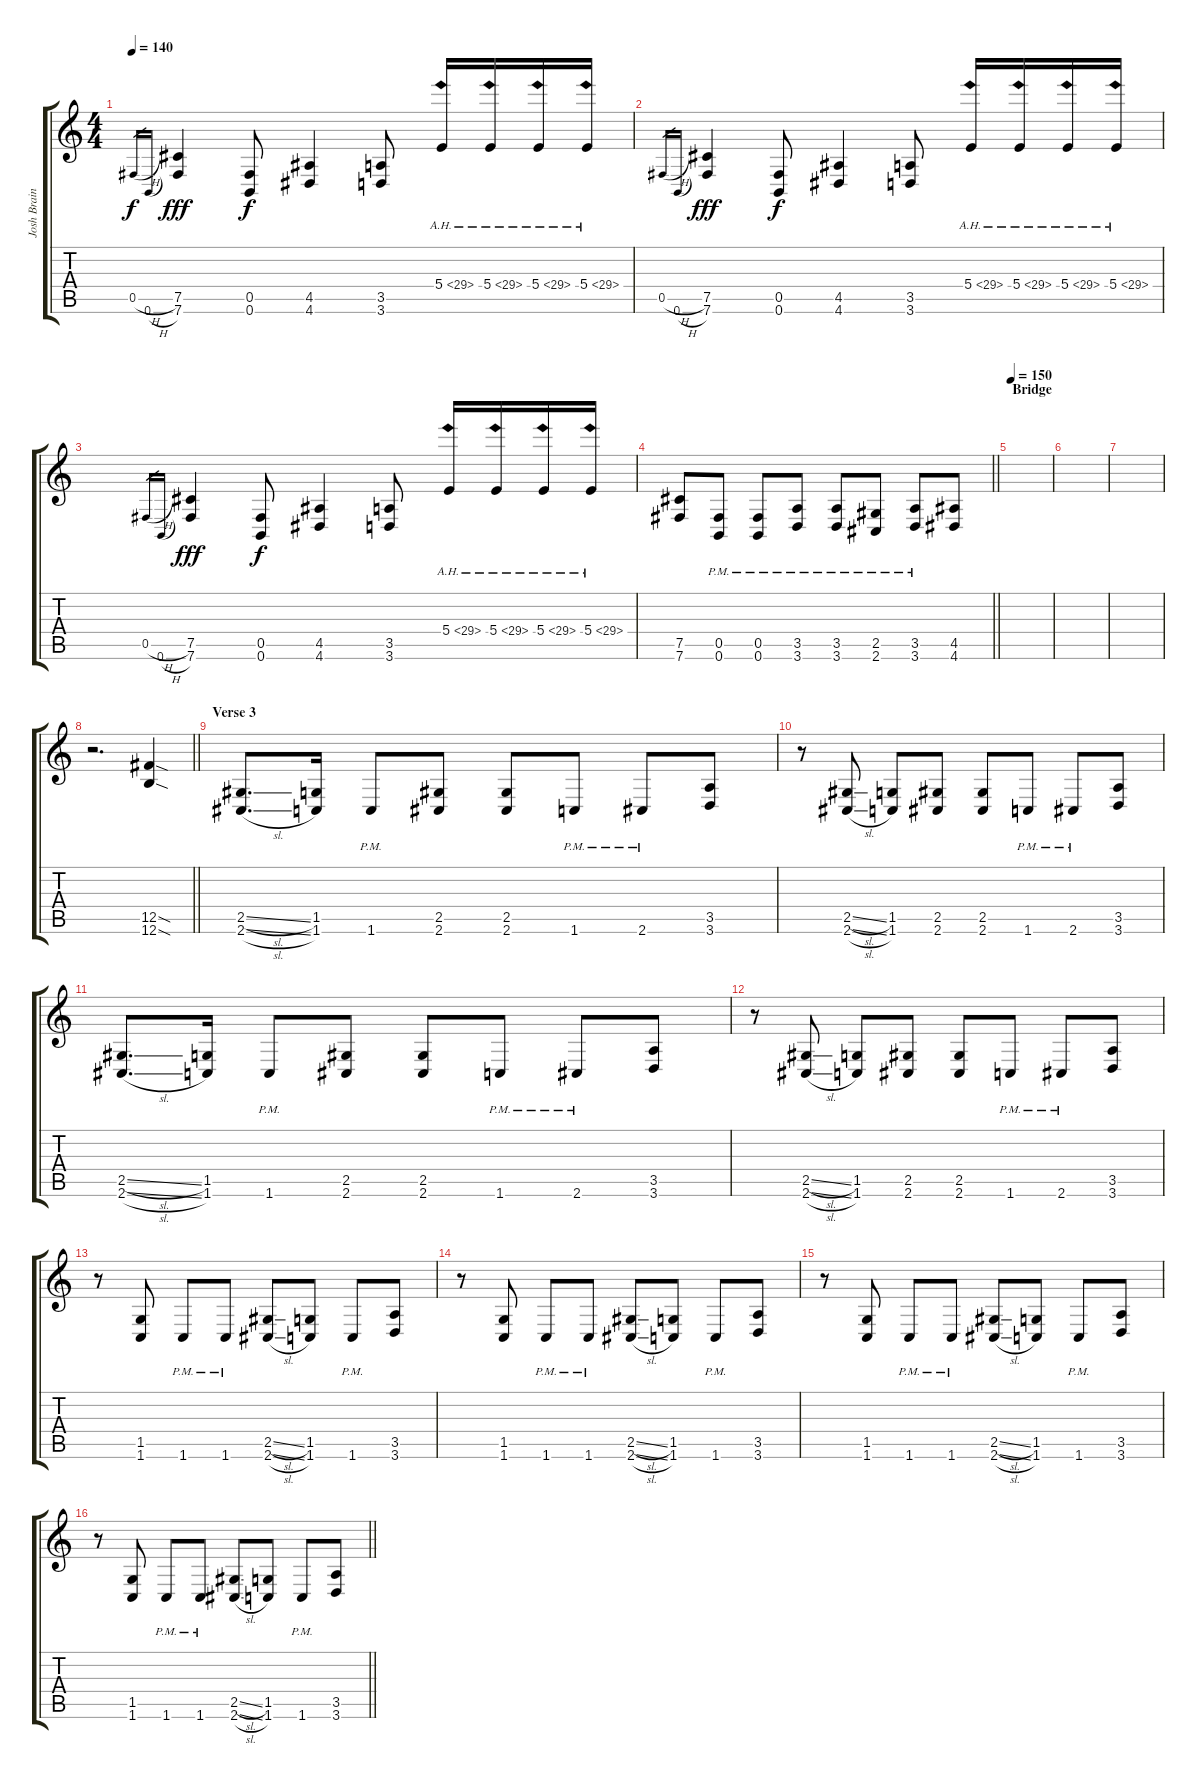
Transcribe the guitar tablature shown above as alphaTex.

\track ("Josh Brainard" "Josh Brain") {instrument distortionguitar}
\staff {score tabs}
\tuning (Db4 Ab3 E3 B2 Gb2 B1) {hide}
\ts (4 4)
\tempo 140
\clef g2
\ks c
0.5{h}.16{gr dy f} 0.6{h}.16{gr} (7.5 7.6).4{dy fff} (0.5 0.6).8{dy f} (4.5 4.6).4 (3.5 3.6).8 5.4{ah 24}.16 5.4{ah 24}.16 5.4{ah 24}.16 5.4{ah 24}.16 |
0.5{h}.16{gr} 0.6{h}.16{gr} (7.5 7.6).4{dy fff} (0.5 0.6).8{dy f} (4.5 4.6).4 (3.5 3.6).8 5.4{ah 24}.16 5.4{ah 24}.16 5.4{ah 24}.16 5.4{ah 24}.16 |
0.5{h}.16{gr} 0.6{h}.16{gr} (7.5 7.6).4{dy fff} (0.5 0.6).8{dy f} (4.5 4.6).4 (3.5 3.6).8 5.4{ah 24}.16 5.4{ah 24}.16 5.4{ah 24}.16 5.4{ah 24}.16 |
\barLineRight lightlight
(7.5 7.6).8 (0.5{pm} 0.6{pm}).8 (0.5{pm} 0.6{pm}).8 (3.5{pm} 3.6{pm}).8 (3.5{pm} 3.6{pm}).8 (2.5{pm} 2.6{pm}).8 (3.5{pm} 3.6{pm}).8 (4.5 4.6).8 |
\section ("" "Bridge")
\tempo 150
|
|
|
\barLineRight lightlight
r.2{d} (12.5{sod} 12.6{sod}).4{volume 9 instrument overdrivenguitar} |
\section ("" "Verse 3")
(2.5{sl} 2.6{sl}).8{d} (1.5 1.6).16 1.6{pm}.8 (2.5 2.6).8 (2.5 2.6).8 1.6{pm}.8 2.6{pm}.8 (3.5 3.6).8 |
r.8 (2.5{sl} 2.6{sl}).8 (1.5 1.6).8 (2.5 2.6).8 (2.5 2.6).8 1.6{pm}.8 2.6{pm}.8 (3.5 3.6).8 |
(2.5{sl} 2.6{sl}).8{d} (1.5 1.6).16 1.6{pm}.8 (2.5 2.6).8 (2.5 2.6).8 1.6{pm}.8 2.6{pm}.8 (3.5 3.6).8 |
r.8 (2.5{sl} 2.6{sl}).8 (1.5 1.6).8 (2.5 2.6).8 (2.5 2.6).8 1.6{pm}.8 2.6{pm}.8 (3.5 3.6).8 |
r.8 (1.5 1.6).8 1.6{pm}.8 1.6{pm}.8 (2.5{sl} 2.6{sl}).8 (1.5 1.6).8 1.6{pm}.8 (3.5 3.6).8 |
r.8 (1.5 1.6).8 1.6{pm}.8 1.6{pm}.8 (2.5{sl} 2.6{sl}).8 (1.5 1.6).8 1.6{pm}.8 (3.5 3.6).8 |
r.8 (1.5 1.6).8 1.6{pm}.8 1.6{pm}.8 (2.5{sl} 2.6{sl}).8 (1.5 1.6).8 1.6{pm}.8 (3.5 3.6).8 |
\barLineRight lightlight
r.8 (1.5 1.6).8 1.6{pm}.8 1.6{pm}.8 (2.5{sl} 2.6{sl}).8 (1.5 1.6).8 1.6{pm}.8 (3.5 3.6).8
